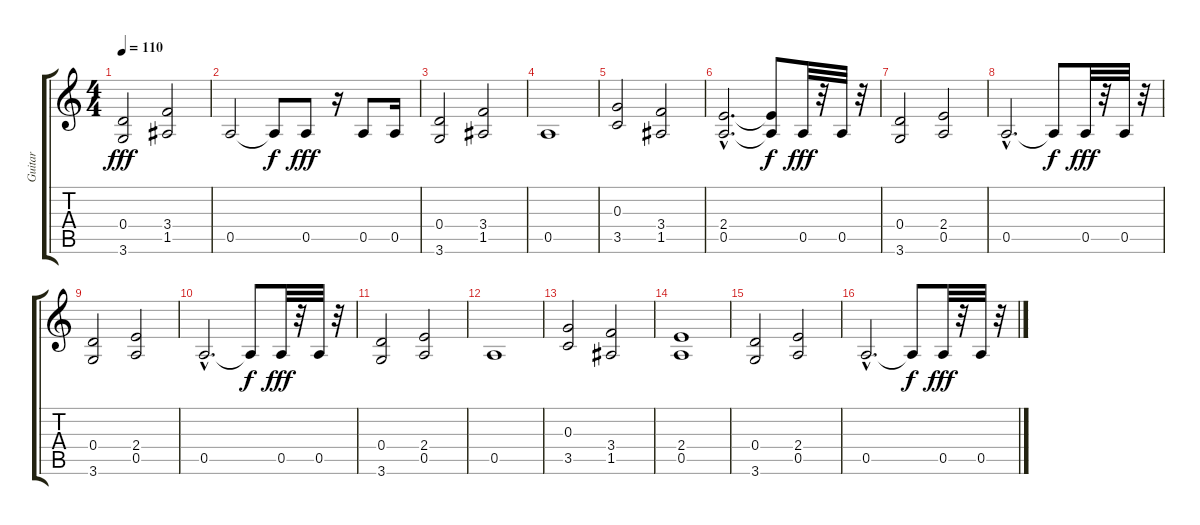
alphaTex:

\track ("Guitar" "Guitar") {instrument overdrivenguitar}
\staff {score tabs}
\tuning (E4 B3 G3 D3 A2 E2) {hide}
\ts (4 4)
\tempo 110
\clef g2
\ks c
(0.4 3.6).2{dy fff} (3.4 1.5).2 |
0.5.2 0.5{t}.8{dy f} 0.5.8{dy fff} r.16 0.5.8 0.5.16 |
(0.4 3.6).2 (3.4 1.5).2 |
0.5.1 |
(0.3 3.5).2 (3.4 1.5).2 |
(2.4{hac} 0.5{hac}).2{d} (2.4{t} 0.5{t}).8{dy f} 0.5.32{dy fff} r.32 0.5.32 r.32 |
(0.4 3.6).2 (2.4 0.5).2 |
0.5{hac}.2{d} 0.5{t}.8{dy f} 0.5.32{dy fff} r.32 0.5.32 r.32 |
(0.4 3.6).2 (2.4 0.5).2 |
0.5{hac}.2{d} 0.5{t}.8{dy f} 0.5.32{dy fff} r.32 0.5.32 r.32 |
(0.4 3.6).2 (2.4 0.5).2 |
0.5.1 |
(0.3 3.5).2 (3.4 1.5).2 |
(2.4 0.5).1 |
(0.4 3.6).2 (2.4 0.5).2 |
0.5{hac}.2{d} 0.5{t}.8{dy f} 0.5.32{dy fff} r.32 0.5.32 r.32
